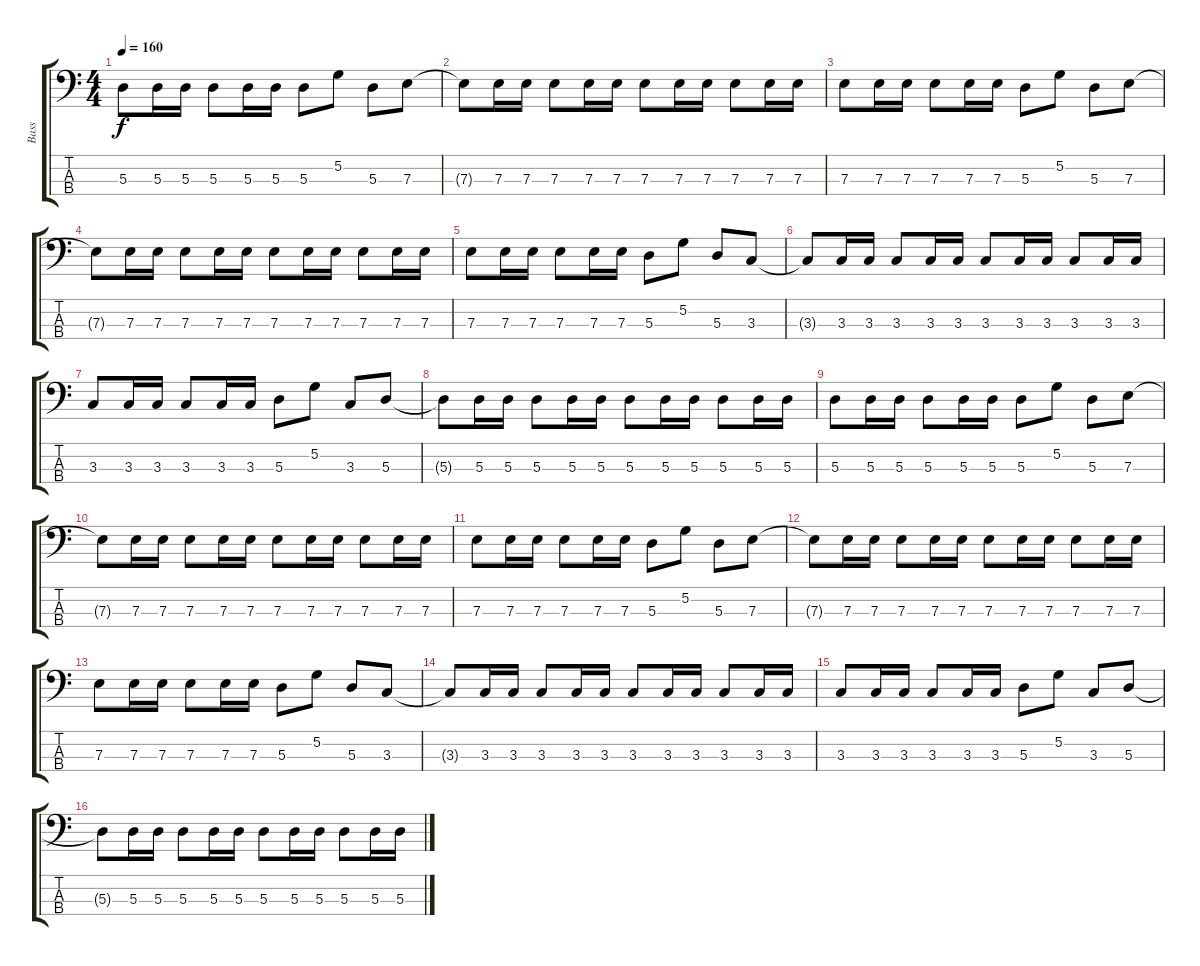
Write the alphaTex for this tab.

\track ("Bass" "Bass") {instrument electricbasspick}
\staff {score tabs}
\tuning (G2 D2 A1 E1) {hide}
\ts (4 4)
\tempo 160
\clef f4
\ks c
5.3.8{dy f} 5.3.16 5.3.16 5.3.8 5.3.16 5.3.16 5.3.8 5.2.8 5.3.8 7.3.8 |
7.3{t}.8 7.3.16 7.3.16 7.3.8 7.3.16 7.3.16 7.3.8 7.3.16 7.3.16 7.3.8 7.3.16 7.3.16 |
7.3.8 7.3.16 7.3.16 7.3.8 7.3.16 7.3.16 5.3.8 5.2.8 5.3.8 7.3.8 |
7.3{t}.8 7.3.16 7.3.16 7.3.8 7.3.16 7.3.16 7.3.8 7.3.16 7.3.16 7.3.8 7.3.16 7.3.16 |
7.3.8 7.3.16 7.3.16 7.3.8 7.3.16 7.3.16 5.3.8 5.2.8 5.3.8 3.3.8 |
3.3{t}.8 3.3.16 3.3.16 3.3.8 3.3.16 3.3.16 3.3.8 3.3.16 3.3.16 3.3.8 3.3.16 3.3.16 |
3.3.8 3.3.16 3.3.16 3.3.8 3.3.16 3.3.16 5.3.8 5.2.8 3.3.8 5.3.8 |
5.3{t}.8 5.3.16 5.3.16 5.3.8 5.3.16 5.3.16 5.3.8 5.3.16 5.3.16 5.3.8 5.3.16 5.3.16 |
5.3.8 5.3.16 5.3.16 5.3.8 5.3.16 5.3.16 5.3.8 5.2.8 5.3.8 7.3.8 |
7.3{t}.8 7.3.16 7.3.16 7.3.8 7.3.16 7.3.16 7.3.8 7.3.16 7.3.16 7.3.8 7.3.16 7.3.16 |
7.3.8 7.3.16 7.3.16 7.3.8 7.3.16 7.3.16 5.3.8 5.2.8 5.3.8 7.3.8 |
7.3{t}.8 7.3.16 7.3.16 7.3.8 7.3.16 7.3.16 7.3.8 7.3.16 7.3.16 7.3.8 7.3.16 7.3.16 |
7.3.8 7.3.16 7.3.16 7.3.8 7.3.16 7.3.16 5.3.8 5.2.8 5.3.8 3.3.8 |
3.3{t}.8 3.3.16 3.3.16 3.3.8 3.3.16 3.3.16 3.3.8 3.3.16 3.3.16 3.3.8 3.3.16 3.3.16 |
3.3.8 3.3.16 3.3.16 3.3.8 3.3.16 3.3.16 5.3.8 5.2.8 3.3.8 5.3.8 |
5.3{t}.8 5.3.16 5.3.16 5.3.8 5.3.16 5.3.16 5.3.8 5.3.16 5.3.16 5.3.8 5.3.16 5.3.16
